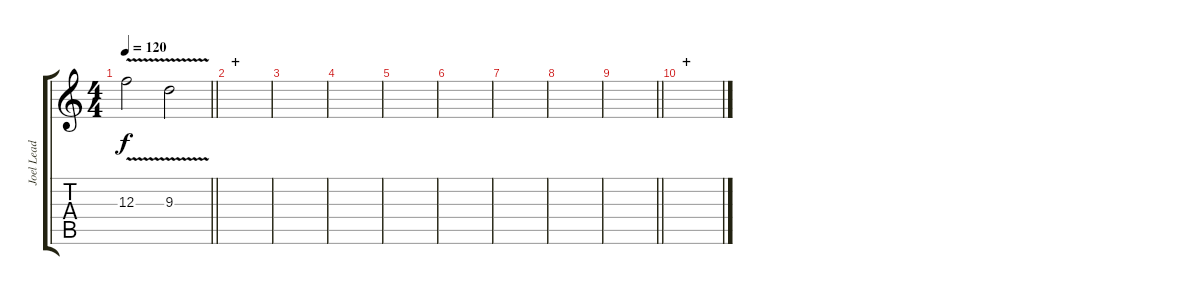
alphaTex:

\track ("Joel Lead" "Joel Lead") {instrument distortionguitar}
\staff {score tabs}
\tuning (D4 A3 F3 C3 G2 C2) {hide}
\ts (4 4)
\tempo 120
\clef g2
\barLineRight lightlight
\ks c
12.3{v}.2{dy f} 9.3{v}.2 |
\section ("" "+")
|
|
|
|
|
|
|
\barLineRight lightlight
|
\section ("" "+")
